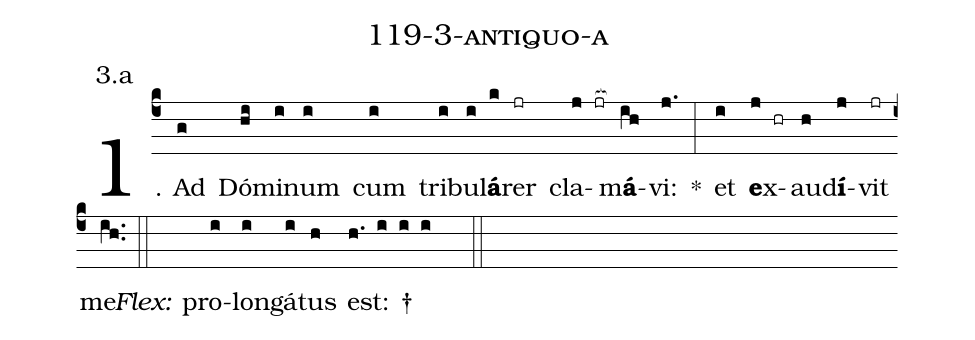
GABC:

name: 119-3-antiquo-a;
annotation: 3.a;
%%
(c4)1. Ad(g) Dó(hi)mi(i)num(i) cum(i) tri(i)bu(i)l<b>á</b>(k)rer(jr) cla(j jr[ocb:1{])m<b>á</b>(ih[ocb:0}])vi:(j.) *(:) et(i) <b>e</b>x(j hr)au(h)d<b>í</b>(j)vit(jr) me.(ih..) (::)
<i>Flex:</i>()  pro(i)lon(i)gá(i)tus(h) est: †(h. i i i  ::)
